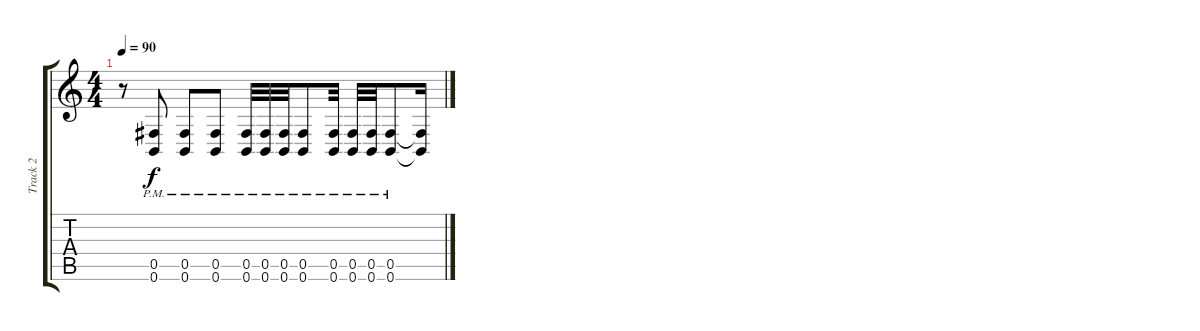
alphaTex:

\track ("Track 2" "Track 2") {instrument distortionguitar}
\staff {score tabs}
\tuning (Db4 Ab3 E3 B2 Gb2 B1) {hide}
\ts (4 4)
\tempo 90
\clef g2
\ks c
r.8{dy f} (0.5{pm} 0.6{pm}).8 (0.5{pm} 0.6{pm}).8 (0.5{pm} 0.6{pm}).8 (0.5{pm} 0.6{pm}).32 (0.5{pm} 0.6{pm}).32 (0.5{pm} 0.6{pm}).32 (0.5{pm} 0.6{pm}).8 (0.5{pm} 0.6{pm}).32 (0.5{pm} 0.6{pm}).32 (0.5{pm} 0.6{pm}).32 (0.5{pm} 0.6{pm}).8 (0.5{t} 0.6{t}).16
